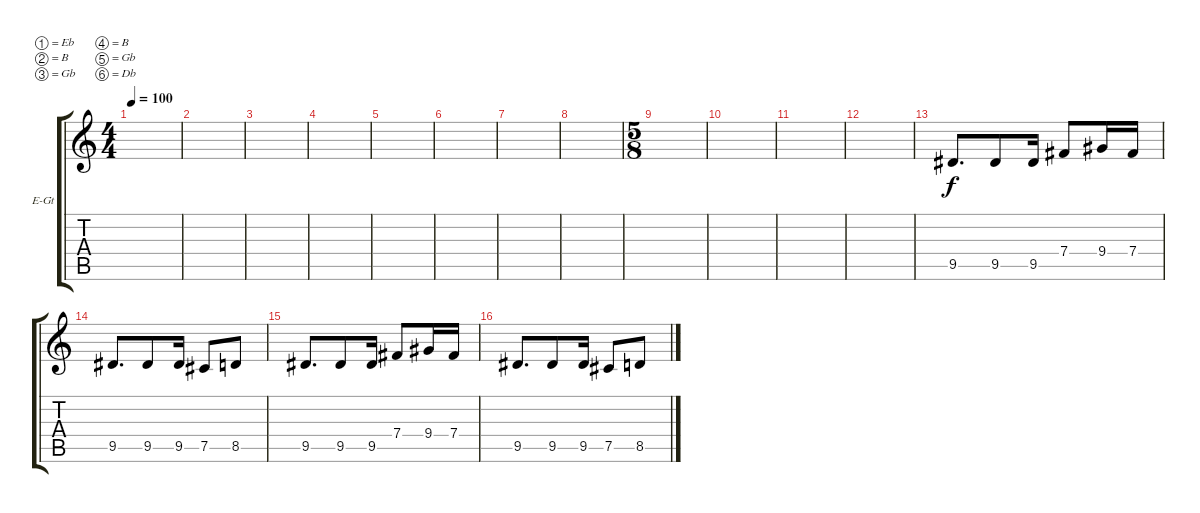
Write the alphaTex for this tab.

\bracketExtendMode groupsimilarinstruments
\firstSystemTrackNameOrientation horizontal
\otherSystemsTrackNameOrientation horizontal
\track ("Electric Guitar" "E-Gt") {instrument electricguitarclean}
\staff {score tabs}
\tuning (Eb4 B3 Gb3 B2 Gb2 Db2)
\ts (4 4)
\tempo 100
\clef g2
\scale
0.333333
\ks c
|
\scale
0.333333 |
\scale
0.333333 |
\scale
0.333333 |
\scale
0.333333 |
\scale
0.333333 |
\scale
0.333333 |
\scale
0.333333 |
\ts (5 8)
\beaming (8 3 2)
\scale
0.485477 |
\scale
0.257261 |
\scale
0.257261 |
\scale
0.333333 |
\scale
0.333333 9.5.8{d} 9.5.8 9.5.16 7.4.8 9.4.16 7.4.16 |
\scale
0.333333 9.5.8{d} 9.5.8 9.5.16 7.5.8 8.5.8 |
\scale
0.333333 9.5.8{d} 9.5.8 9.5.16 7.4.8 9.4.16 7.4.16 |
\scale
0.333333 9.5.8{d} 9.5.8 9.5.16 7.5.8 8.5.8
